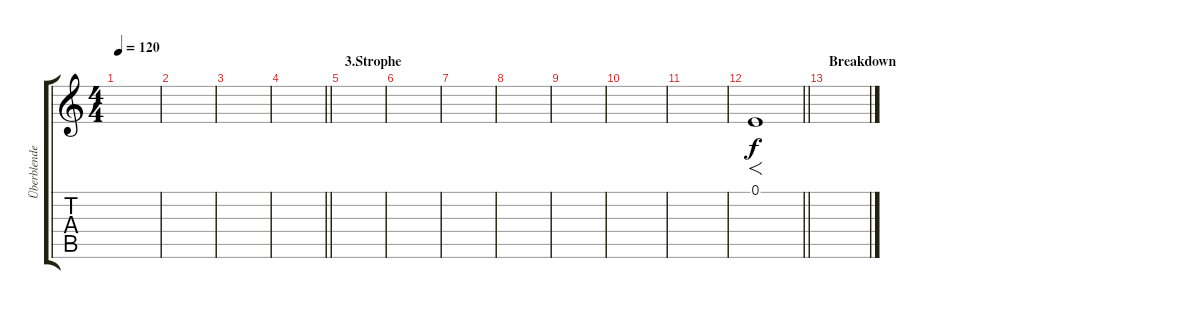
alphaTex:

\track ("Überblende" "Überblende") {instrument applause}
\staff {score tabs}
\tuning (E4 B3 G3 D3 A2 E2) {hide}
\ts (4 4)
\tempo 120
\clef g2
\ks c
|
|
|
\barLineRight lightlight
|
\section ("" "3.Strophe")
|
|
|
|
|
|
|
\barLineRight lightlight
0.1.1{f} |
\section ("" "Breakdown")
